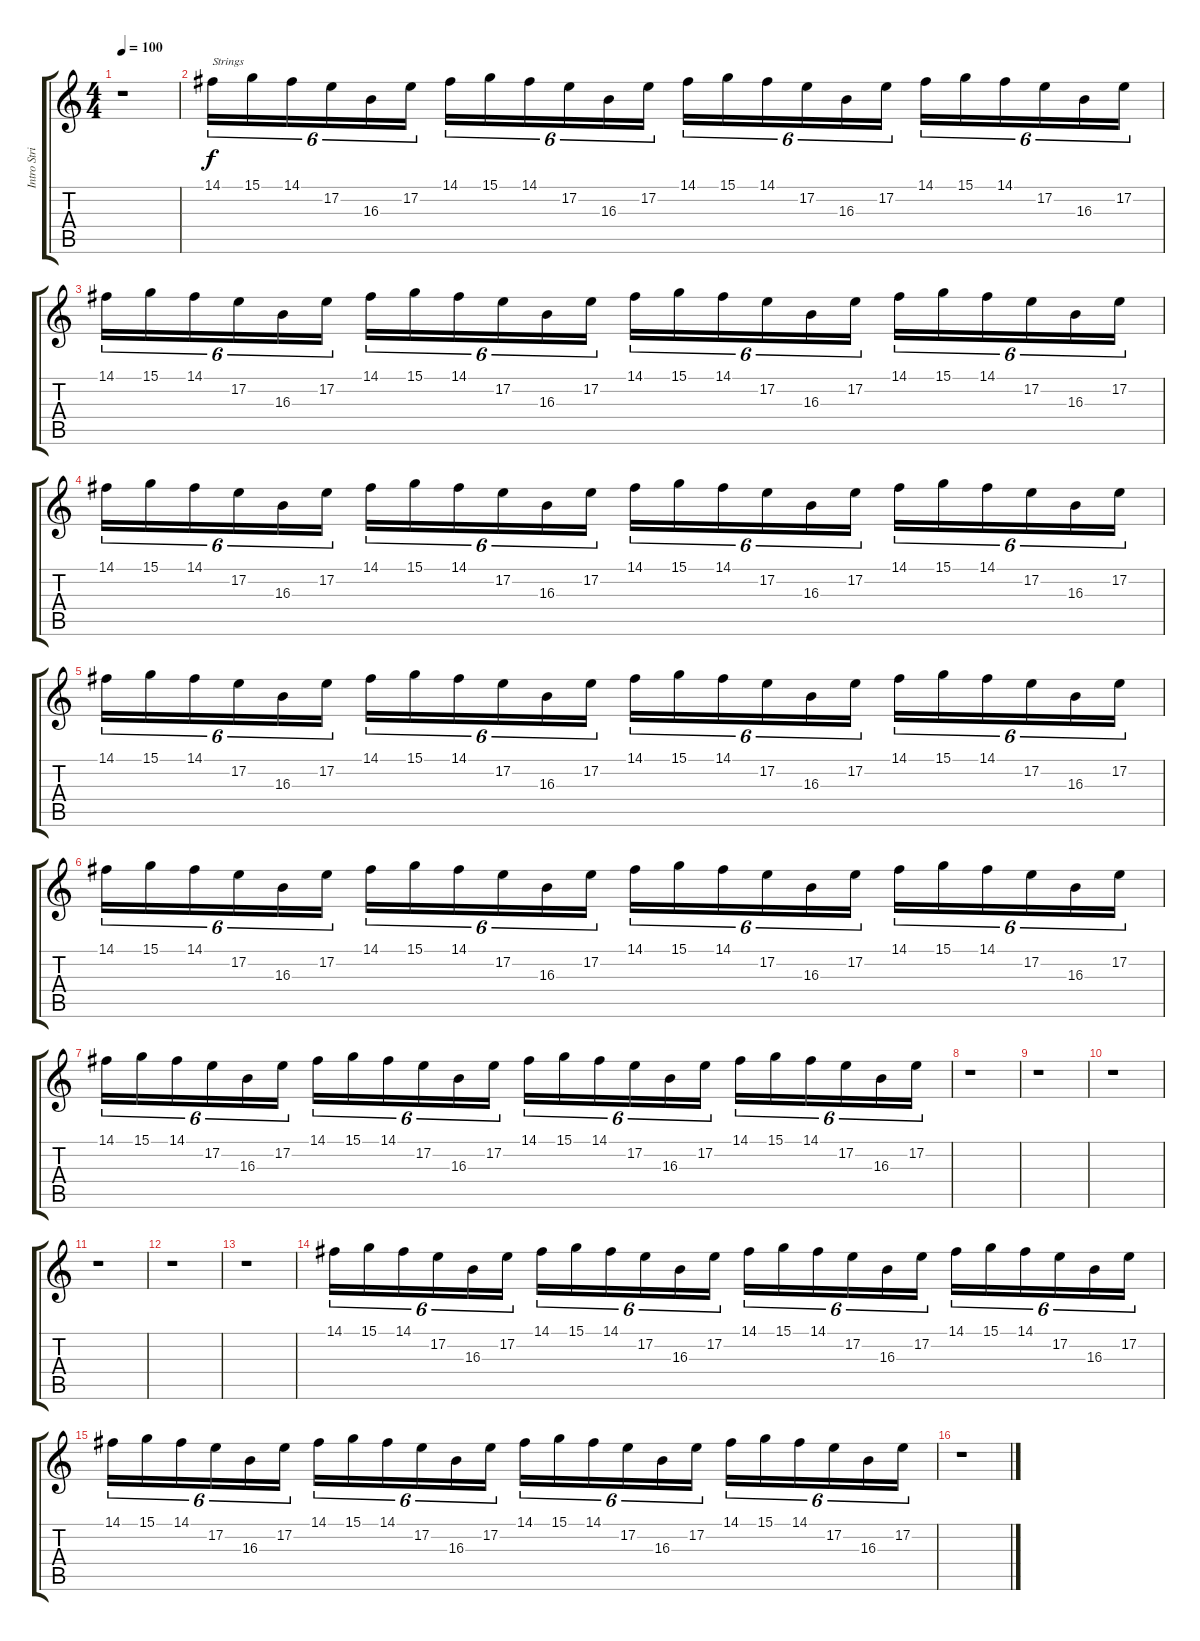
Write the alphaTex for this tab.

\track ("Intro Strings" "Intro Stri") {instrument stringensemble1}
\staff {score tabs}
\tuning (E4 B3 G3 D3 A2 E2) {hide}
\ts (4 4)
\tempo 100
\clef g2
\ks c
r.1{dy f instrument stringensemble1} |
14.1.16{tu (6 4) txt "Strings"} 15.1.16{tu (6 4)} 14.1.16{tu (6 4)} 17.2.16{tu (6 4)} 16.3.16{tu (6 4)} 17.2.16{tu (6 4)} 14.1.16{tu (6 4)} 15.1.16{tu (6 4)} 14.1.16{tu (6 4)} 17.2.16{tu (6 4)} 16.3.16{tu (6 4)} 17.2.16{tu (6 4)} 14.1.16{tu (6 4)} 15.1.16{tu (6 4)} 14.1.16{tu (6 4)} 17.2.16{tu (6 4)} 16.3.16{tu (6 4)} 17.2.16{tu (6 4)} 14.1.16{tu (6 4)} 15.1.16{tu (6 4)} 14.1.16{tu (6 4)} 17.2.16{tu (6 4)} 16.3.16{tu (6 4)} 17.2.16{tu (6 4)} |
14.1.16{tu (6 4)} 15.1.16{tu (6 4)} 14.1.16{tu (6 4)} 17.2.16{tu (6 4)} 16.3.16{tu (6 4)} 17.2.16{tu (6 4)} 14.1.16{tu (6 4)} 15.1.16{tu (6 4)} 14.1.16{tu (6 4)} 17.2.16{tu (6 4)} 16.3.16{tu (6 4)} 17.2.16{tu (6 4)} 14.1.16{tu (6 4)} 15.1.16{tu (6 4)} 14.1.16{tu (6 4)} 17.2.16{tu (6 4)} 16.3.16{tu (6 4)} 17.2.16{tu (6 4)} 14.1.16{tu (6 4)} 15.1.16{tu (6 4)} 14.1.16{tu (6 4)} 17.2.16{tu (6 4)} 16.3.16{tu (6 4)} 17.2.16{tu (6 4)} |
14.1.16{tu (6 4)} 15.1.16{tu (6 4)} 14.1.16{tu (6 4)} 17.2.16{tu (6 4)} 16.3.16{tu (6 4)} 17.2.16{tu (6 4)} 14.1.16{tu (6 4)} 15.1.16{tu (6 4)} 14.1.16{tu (6 4)} 17.2.16{tu (6 4)} 16.3.16{tu (6 4)} 17.2.16{tu (6 4)} 14.1.16{tu (6 4)} 15.1.16{tu (6 4)} 14.1.16{tu (6 4)} 17.2.16{tu (6 4)} 16.3.16{tu (6 4)} 17.2.16{tu (6 4)} 14.1.16{tu (6 4)} 15.1.16{tu (6 4)} 14.1.16{tu (6 4)} 17.2.16{tu (6 4)} 16.3.16{tu (6 4)} 17.2.16{tu (6 4)} |
14.1.16{tu (6 4)} 15.1.16{tu (6 4)} 14.1.16{tu (6 4)} 17.2.16{tu (6 4)} 16.3.16{tu (6 4)} 17.2.16{tu (6 4)} 14.1.16{tu (6 4)} 15.1.16{tu (6 4)} 14.1.16{tu (6 4)} 17.2.16{tu (6 4)} 16.3.16{tu (6 4)} 17.2.16{tu (6 4)} 14.1.16{tu (6 4)} 15.1.16{tu (6 4)} 14.1.16{tu (6 4)} 17.2.16{tu (6 4)} 16.3.16{tu (6 4)} 17.2.16{tu (6 4)} 14.1.16{tu (6 4)} 15.1.16{tu (6 4)} 14.1.16{tu (6 4)} 17.2.16{tu (6 4)} 16.3.16{tu (6 4)} 17.2.16{tu (6 4)} |
14.1.16{tu (6 4)} 15.1.16{tu (6 4)} 14.1.16{tu (6 4)} 17.2.16{tu (6 4)} 16.3.16{tu (6 4)} 17.2.16{tu (6 4)} 14.1.16{tu (6 4)} 15.1.16{tu (6 4)} 14.1.16{tu (6 4)} 17.2.16{tu (6 4)} 16.3.16{tu (6 4)} 17.2.16{tu (6 4)} 14.1.16{tu (6 4)} 15.1.16{tu (6 4)} 14.1.16{tu (6 4)} 17.2.16{tu (6 4)} 16.3.16{tu (6 4)} 17.2.16{tu (6 4)} 14.1.16{tu (6 4)} 15.1.16{tu (6 4)} 14.1.16{tu (6 4)} 17.2.16{tu (6 4)} 16.3.16{tu (6 4)} 17.2.16{tu (6 4)} |
14.1.16{tu (6 4)} 15.1.16{tu (6 4)} 14.1.16{tu (6 4)} 17.2.16{tu (6 4)} 16.3.16{tu (6 4)} 17.2.16{tu (6 4)} 14.1.16{tu (6 4)} 15.1.16{tu (6 4)} 14.1.16{tu (6 4)} 17.2.16{tu (6 4)} 16.3.16{tu (6 4)} 17.2.16{tu (6 4)} 14.1.16{tu (6 4)} 15.1.16{tu (6 4)} 14.1.16{tu (6 4)} 17.2.16{tu (6 4)} 16.3.16{tu (6 4)} 17.2.16{tu (6 4)} 14.1.16{tu (6 4)} 15.1.16{tu (6 4)} 14.1.16{tu (6 4)} 17.2.16{tu (6 4)} 16.3.16{tu (6 4)} 17.2.16{tu (6 4)} |
r.1 |
r.1 |
r.1 |
r.1 |
r.1 |
r.1 |
14.1.16{tu (6 4)} 15.1.16{tu (6 4)} 14.1.16{tu (6 4)} 17.2.16{tu (6 4)} 16.3.16{tu (6 4)} 17.2.16{tu (6 4)} 14.1.16{tu (6 4)} 15.1.16{tu (6 4)} 14.1.16{tu (6 4)} 17.2.16{tu (6 4)} 16.3.16{tu (6 4)} 17.2.16{tu (6 4)} 14.1.16{tu (6 4)} 15.1.16{tu (6 4)} 14.1.16{tu (6 4)} 17.2.16{tu (6 4)} 16.3.16{tu (6 4)} 17.2.16{tu (6 4)} 14.1.16{tu (6 4)} 15.1.16{tu (6 4)} 14.1.16{tu (6 4)} 17.2.16{tu (6 4)} 16.3.16{tu (6 4)} 17.2.16{tu (6 4)} |
14.1.16{tu (6 4)} 15.1.16{tu (6 4)} 14.1.16{tu (6 4)} 17.2.16{tu (6 4)} 16.3.16{tu (6 4)} 17.2.16{tu (6 4)} 14.1.16{tu (6 4)} 15.1.16{tu (6 4)} 14.1.16{tu (6 4)} 17.2.16{tu (6 4)} 16.3.16{tu (6 4)} 17.2.16{tu (6 4)} 14.1.16{tu (6 4)} 15.1.16{tu (6 4)} 14.1.16{tu (6 4)} 17.2.16{tu (6 4)} 16.3.16{tu (6 4)} 17.2.16{tu (6 4)} 14.1.16{tu (6 4)} 15.1.16{tu (6 4)} 14.1.16{tu (6 4)} 17.2.16{tu (6 4)} 16.3.16{tu (6 4)} 17.2.16{tu (6 4)} |
r.1
